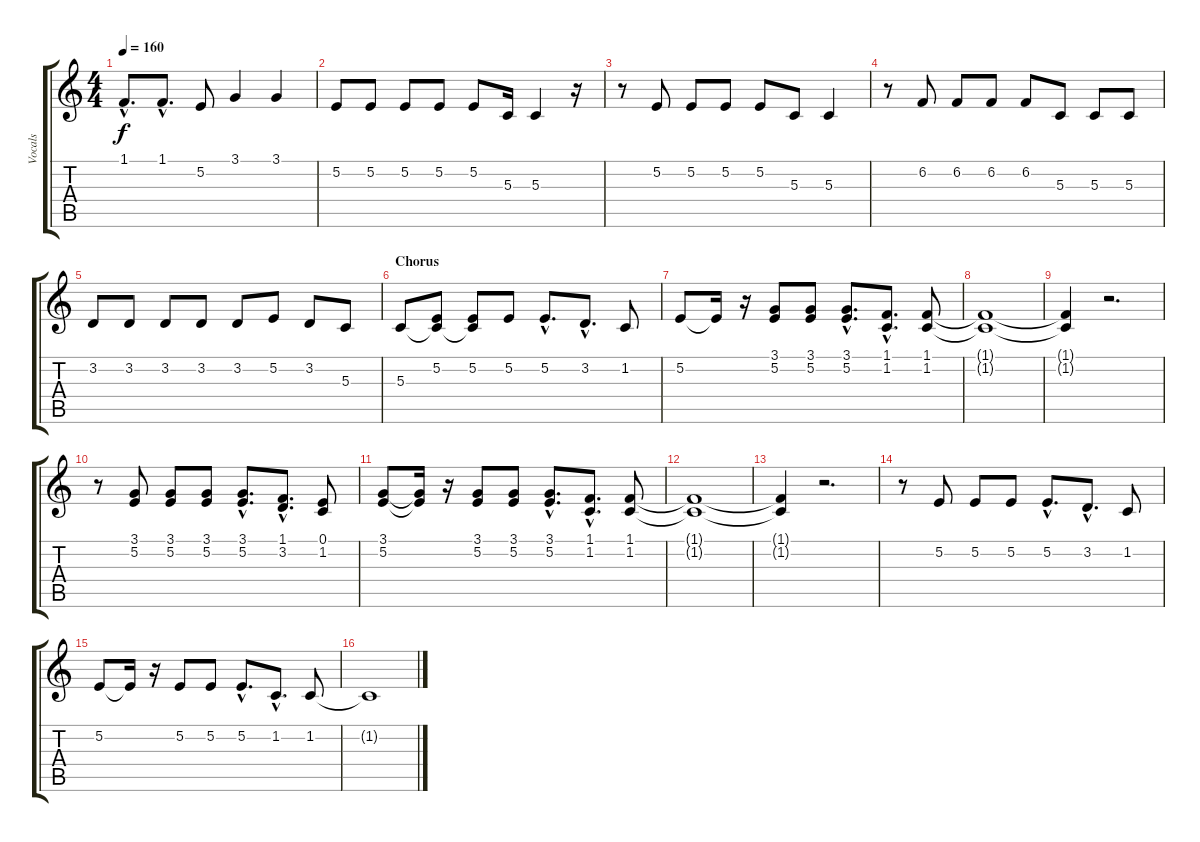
\track ("Vocals" "Vocals") {instrument lead6voice}
\staff {score tabs}
\tuning (E4 B3 G3 D3 A2 E2) {hide}
\ts (4 4)
\tempo 160
\clef g2
\ks c
1.1{hac}.8{d dy f} 1.1{hac}.8{d} 5.2.8 3.1.4 3.1.4 |
5.2.8 5.2.8 5.2.8 5.2.8 5.2.8 5.3.16 5.3.4 r.16 |
r.8 5.2.8 5.2.8 5.2.8 5.2.8 5.3.8 5.3.4 |
r.8 6.2.8 6.2.8 6.2.8 6.2.8 5.3.8 5.3.8 5.3.8 |
3.2.8 3.2.8 3.2.8 3.2.8 3.2.8 5.2.8 3.2.8 5.3.8 |
\section ("" "Chorus")
5.3.8 (5.2 5.3{t}).8 (5.2 5.3{t}).8 5.2.8 5.2{hac}.8{d} 3.2{hac}.8{d} 1.2.8 |
5.2.8 5.2{t}.16 r.16 (3.1 5.2).8 (3.1 5.2).8 (3.1{hac} 5.2{hac}).8{d} (1.1{hac} 1.2{hac}).8{d} (1.1 1.2).8 |
(1.1{t} 1.2{t}).1 |
(1.1{t} 1.2{t}).4 r.2{d} |
r.8 (3.1 5.2).8 (3.1 5.2).8 (3.1 5.2).8 (3.1{hac} 5.2{hac}).8{d} (1.1{hac} 3.2{hac}).8{d} (0.1 1.2).8 |
(3.1 5.2).8 (3.1{t} 5.2{t}).16 r.16 (3.1 5.2).8 (3.1 5.2).8 (3.1{hac} 5.2{hac}).8{d} (1.1{hac} 1.2{hac}).8{d} (1.1 1.2).8 |
(1.1{t} 1.2{t}).1 |
(1.1{t} 1.2{t}).4 r.2{d} |
r.8 5.2.8 5.2.8 5.2.8 5.2{hac}.8{d} 3.2{hac}.8{d} 1.2.8 |
5.2.8 5.2{t}.16 r.16 5.2.8 5.2.8 5.2{hac}.8{d} 1.2{hac}.8{d} 1.2.8 |
1.2{t}.1
